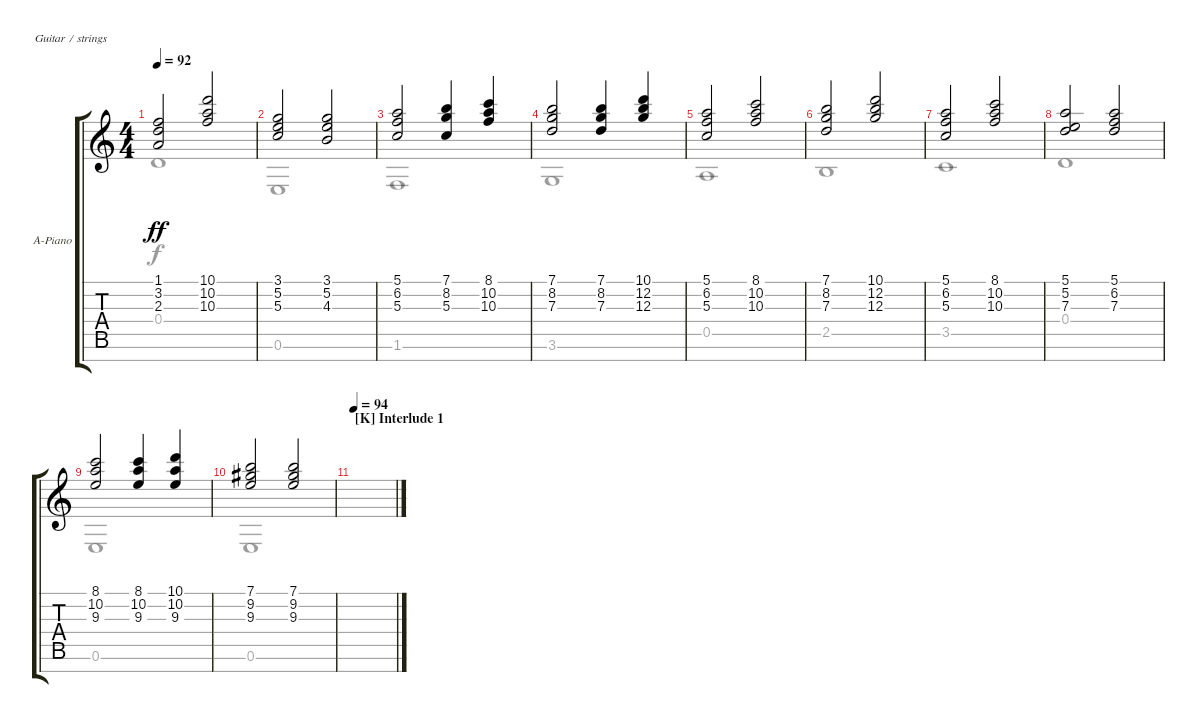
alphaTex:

\defaultSystemsLayout 4
\bracketExtendMode groupsimilarinstruments
\firstSystemTrackNameOrientation horizontal
\otherSystemsTrackNameOrientation horizontal
\track ("Acoustic Piano" "A-Piano") {instrument electricguitarclean}
\staff {score tabs}
\tuning (E4 B3 G3 D3 A2 E2 B1)
\voice
\ts (4 4)
\tempo 92
\clef g2
\ks c
(2.3 3.2 1.1).2{dy ff} (10.1 10.2 10.3).2 |
(5.3 5.2 3.1).2 (3.1 5.2 4.3).2 |
(5.3 6.2 5.1).2 (7.1 8.2 5.3).4 (10.3 10.2 8.1).4 |
(7.1 8.2 7.3).2 (7.1 8.2 7.3).4 (12.3 12.2 10.1).4 |
(5.1 6.2 5.3).2 (10.3 10.2 8.1).2 |
(7.1 8.2 7.3).2 (12.3 12.2 10.1).2 |
(5.1 6.2 5.3).2 (10.3 10.2 8.1).2 |
(5.1 5.2 7.3).2 (7.3 6.2 5.1).2 |
(8.1 10.2 9.3).2 (8.1 10.2 9.3).4 (10.1 10.2 9.3).4 |
(7.1 9.2 9.3).2 (9.3 9.2 7.1).2 |
\section ("K" "Interlude 1")
\tempo 94
|
|
|
|
|
\voice
\clef g2
\ottava regular
\simile none
\ks c
0.4.1{dy f} |
0.6.1 |
1.6.1 |
3.6.1 |
0.5.1 |
2.5.1 |
3.5.1 |
0.4.1 |
0.6.1 |
0.6.1 |
|
|
|
|
|
